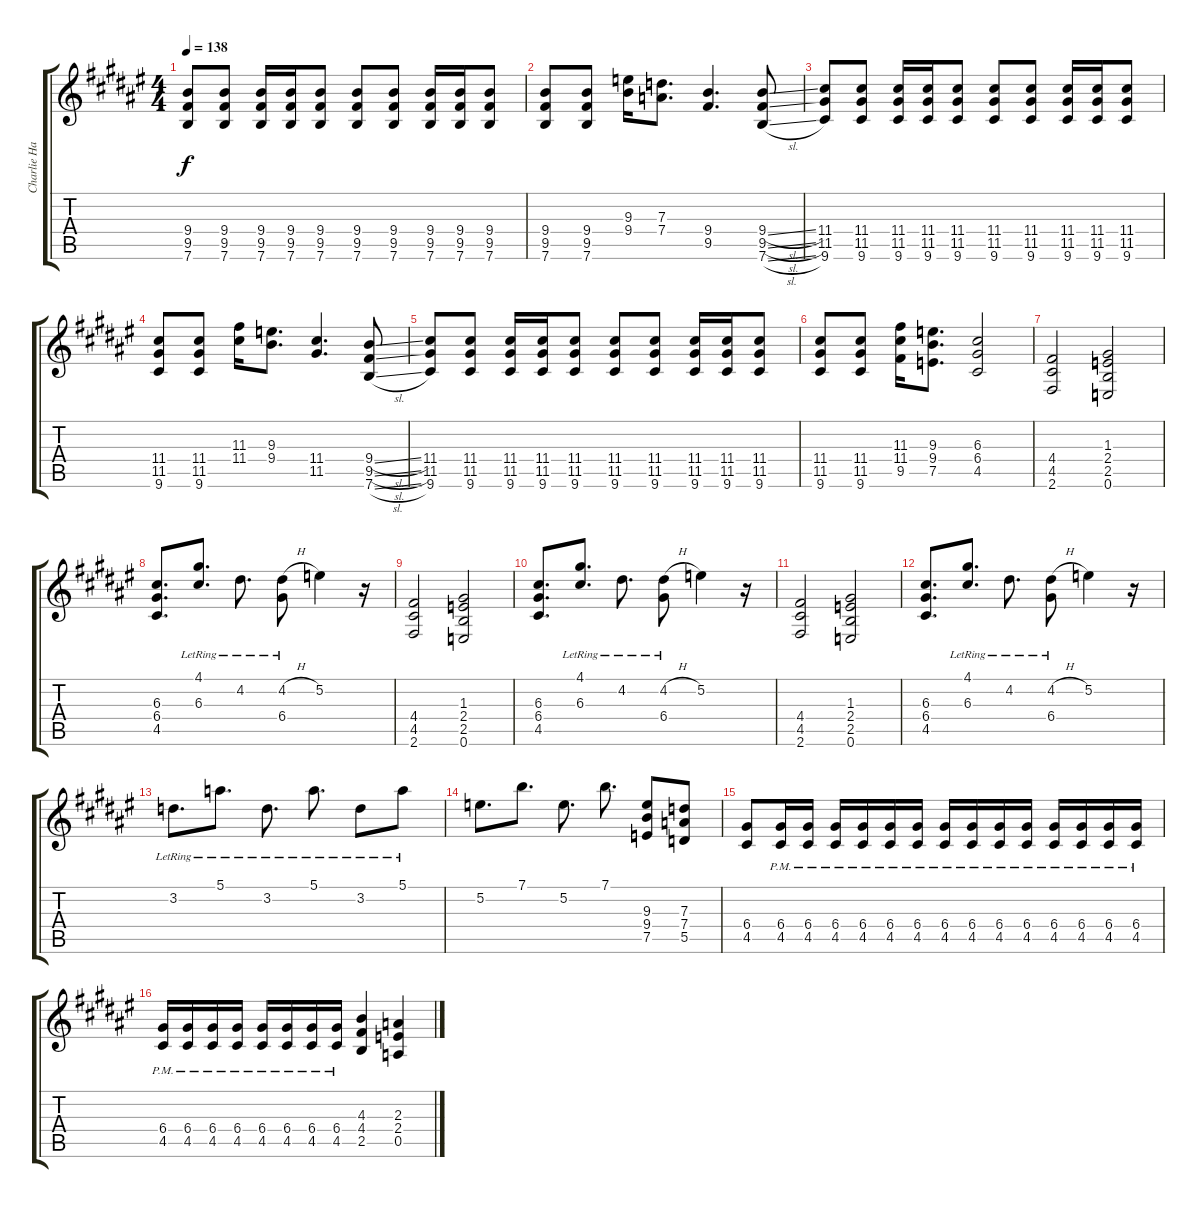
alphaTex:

\track ("Charlie Hargrett Guitar" "Charlie Ha") {instrument overdrivenguitar}
\staff {score tabs}
\tuning (E4 B3 G3 D3 A2 E2) {hide}
\ts (4 4)
\tempo 138
\clef g2
\ks f#
(9.4 9.5 7.6).8{dy f} (9.4 9.5 7.6).8 (9.4 9.5 7.6).16 (9.4 9.5 7.6).16 (9.4 9.5 7.6).8 (9.4 9.5 7.6).8 (9.4 9.5 7.6).8 (9.4 9.5 7.6).16 (9.4 9.5 7.6).16 (9.4 9.5 7.6).8 |
(9.4 9.5 7.6).8 (9.4 9.5 7.6).8 (9.3 9.4).16 (7.3 7.4).8{d} (9.4 9.5).4{d} (9.4{sl} 9.5{sl} 7.6{sl}).8 |
(11.4 11.5 9.6).8 (11.4 11.5 9.6).8 (11.4 11.5 9.6).16 (11.4 11.5 9.6).16 (11.4 11.5 9.6).8 (11.4 11.5 9.6).8 (11.4 11.5 9.6).8 (11.4 11.5 9.6).16 (11.4 11.5 9.6).16 (11.4 11.5 9.6).8 |
(11.4 11.5 9.6).8 (11.4 11.5 9.6).8 (11.3 11.4).16 (9.3 9.4).8{d} (11.4 11.5).4{d} (9.4{sl} 9.5{sl} 7.6{sl}).8 |
(11.4 11.5 9.6).8 (11.4 11.5 9.6).8 (11.4 11.5 9.6).16 (11.4 11.5 9.6).16 (11.4 11.5 9.6).8 (11.4 11.5 9.6).8 (11.4 11.5 9.6).8 (11.4 11.5 9.6).16 (11.4 11.5 9.6).16 (11.4 11.5 9.6).8 |
(11.4 11.5 9.6).8 (11.4 11.5 9.6).8 (11.3 11.4 9.5).16 (9.3 9.4 7.5).8{d} (6.3 6.4 4.5).2 |
(4.4 4.5 2.6).2 (1.3 2.4 2.5 0.6).2 |
(6.3 6.4 4.5).8{d} (4.1{lr} 6.3).8{d} 4.2{lr}.8{d} (4.2{h} 6.4{lr}).8 5.2.4 r.16 |
(4.4 4.5 2.6).2 (1.3 2.4 2.5 0.6).2 |
(6.3 6.4 4.5).8{d} (4.1{lr} 6.3).8{d} 4.2{lr}.8{d} (4.2{h} 6.4{lr}).8 5.2.4 r.16 |
(4.4 4.5 2.6).2 (1.3 2.4 2.5 0.6).2 |
(6.3 6.4 4.5).8{d} (4.1{lr} 6.3).8{d} 4.2{lr}.8{d} (4.2{h} 6.4{lr}).8 5.2.4 r.16 |
3.2{lr}.8{d} 5.1{lr}.8{d} 3.2{lr}.8{d} 5.1{lr}.8{d} 3.2{lr}.8 5.1{lr}.8 |
5.2.8{d} 7.1.8{d} 5.2.8{d} 7.1.8{d} (9.3 9.4 7.5).8 (7.3 7.4 5.5).8 |
(6.4 4.5).8 (6.4{pm} 4.5{pm}).16 (6.4{pm} 4.5{pm}).16 (6.4{pm} 4.5{pm}).16 (6.4{pm} 4.5{pm}).16 (6.4{pm} 4.5{pm}).16 (6.4{pm} 4.5{pm}).16 (6.4{pm} 4.5{pm}).16 (6.4{pm} 4.5{pm}).16 (6.4{pm} 4.5{pm}).16 (6.4{pm} 4.5{pm}).16 (6.4{pm} 4.5{pm}).16 (6.4{pm} 4.5{pm}).16 (6.4{pm} 4.5{pm}).16 (6.4{pm} 4.5{pm}).16 |
(6.4{pm} 4.5{pm}).16 (6.4{pm} 4.5{pm}).16 (6.4{pm} 4.5{pm}).16 (6.4{pm} 4.5{pm}).16 (6.4{pm} 4.5{pm}).16 (6.4{pm} 4.5{pm}).16 (6.4{pm} 4.5{pm}).16 (6.4{pm} 4.5{pm}).16 (4.3 4.4 2.5).4 (2.3 2.4 0.5).4
